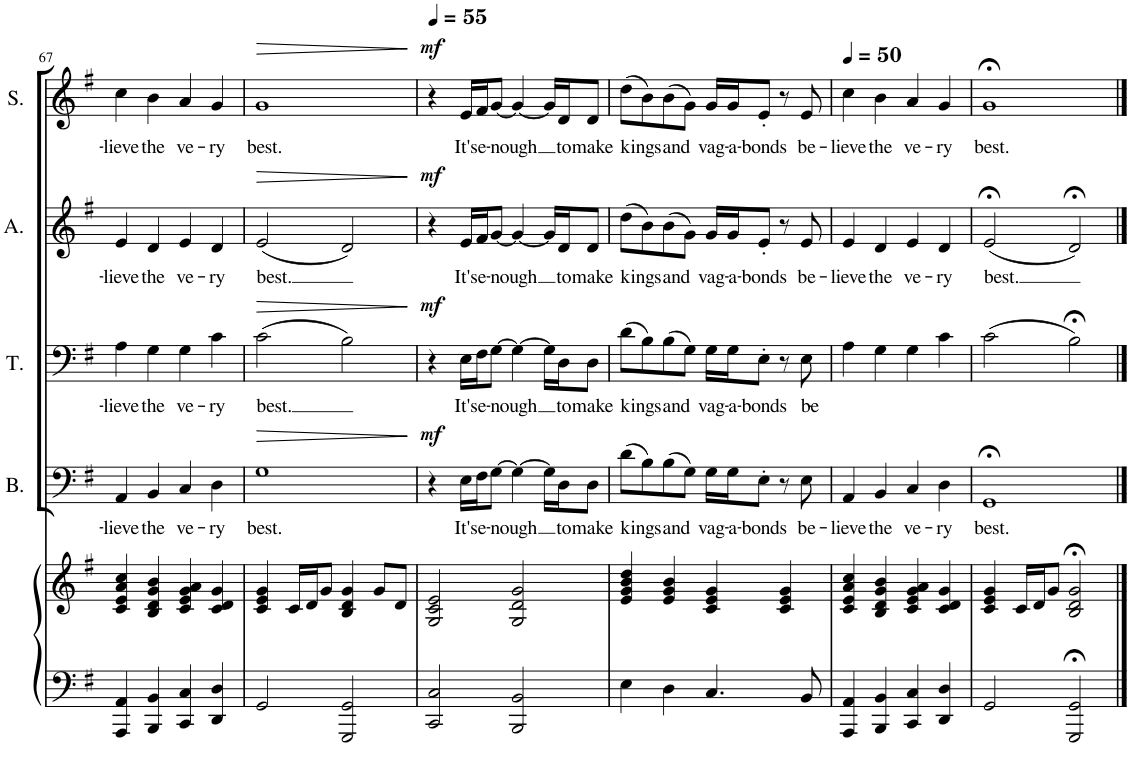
**kern	**kern	**kern	**text	**dynam	**kern	**text	**dynam	**kern	**text	**dynam	**kern	**text	**dynam
*part5	*part5	*part4	*part4	*part4	*part3	*part3	*part3	*part2	*part2	*part2	*part1	*part1	*part1
*staff6	*staff5	*staff4	*staff4	*staff4	*staff3	*staff3	*staff3	*staff2	*staff2	*staff2	*staff1	*staff1	*staff1
*I"Piano	*	*I"Bas	*	*	*I"Tenor	*	*	*I"Alt	*	*	*I"Sopr.	*	*
*I'Pno	*	*I'B.	*	*	*I'T.	*	*	*I'A.	*	*	*I'S.	*	*
!!LO:PB:g=z
*clefF4	*clefG2	*clefF4	*	*	*clefF4	*	*	*clefG2	*	*	*clefG2	*	*
*k[f#]	*k[f#]	*k[f#]	*	*	*k[f#]	*	*	*k[f#]	*	*	*k[f#]	*	*
*M4/4	*M4/4	*M4/4	*	*	*M4/4	*	*	*M4/4	*	*	*M4/4	*	*
=67	=67	=67	=67	=67	=67	=67	=67	=67	=67	=67	=67	=67	=67
!	!	!	!LO:LY:b	!	!	!LO:LY:b	!	!	!LO:LY:b	!	!	!LO:LY:b	!
4AAA/ 4AA/	4c/ 4e/ 4a/ 4cc/	4AA/	-lieve	.	4A\	-lieve	.	4e/	-lieve	.	4cc\	-lieve	.
!	!	!	!LO:LY:b	!	!	!LO:LY:b	!	!	!LO:LY:b	!	!	!LO:LY:b	!
4BBB/ 4BB/	4B/ 4d/ 4g/ 4b/	4BB/	the	.	4G\	the	.	4d/	the	.	4b\	the	.
!	!	!	!LO:LY:b	!	!	!LO:LY:b	!	!	!LO:LY:b	!	!	!LO:LY:b	!
4CC/ 4C/	4c/ 4e/ 4g/ 4a/	4C/	ve-	.	4G\	ve-	.	4e/	ve-	.	4a/	ve-	.
!	!	!	!LO:LY:b	!	!	!LO:LY:b	!	!	!LO:LY:b	!	!	!LO:LY:b	!
4DD/ 4D/	4c/ 4d/ 4g/	4D\	-ry	.	4c\	-ry	.	4d/	-ry	.	4g/	-ry	.
=68	=68	=68	=68	=68	=68	=68	=68	=68	=68	=68	=68	=68	=68
!	!	!	!LO:LY:b	!LO:HP:b	!	!LO:LY:b	!LO:HP:b	!	!LO:LY:b	!LO:HP:b	!	!LO:LY:b	!LO:HP:b
2GG/	4c/ 4e/ 4g/	1G	best.	>	(2c\	best.	>	(2e/	best.	>	1g	best.	>
.	16c/LL	.	.	.	.	.	.	.	.	.	.	.	.
.	16d/J	.	.	.	.	.	.	.	.	.	.	.	.
.	8g/J	.	.	.	.	.	.	.	.	.	.	.	.
2GGG/ 2GG/	4B/ 4d/ 4g/	.	.	.	2B\)	.	.	2d/)	.	.	.	.	.
.	8g/L	.	.	.	.	.	.	.	.	.	.	.	.
.	8d/J	.	.	.	.	.	.	.	.	.	.	.	.
.	.	.	.	]	.	.	]	.	.	]	.	.	]
=69	=69	=69	=69	=69	=69	=69	=69	=69	=69	=69	=69	=69	=69
*	*	*	*	*	*	*	*	*	*	*	*MM55	*	*
!	!	!	!	!LO:DY:a	!	!	!LO:DY:a	!	!	!LO:DY:a	!	!	!LO:DY:a
2CC/ 2C/	2G/ 2c/ 2e/	4r	.	mf	4r	.	mf	4r	.	mf	4r	.	mf
!	!	!	!LO:LY:b	!	!	!LO:LY:b	!	!	!LO:LY:b	!	!	!LO:LY:b	!
.	.	16E\LL	It's	.	16E\LL	It's	.	16e/LL	It's	.	16e/LL	It's	.
!	!	!	!LO:LY:b	!	!	!LO:LY:b	!	!	!LO:LY:b	!	!	!LO:LY:b	!
.	.	16F#\J	e-	.	16F#\J	e-	.	16f#/J	e-	.	16f#/J	e-	.
!	!	!	!LO:LY:b	!	!	!LO:LY:b	!	!	!LO:LY:b	!	!	!LO:LY:b	!
.	.	[8G\J	-nough	.	[8G\J	-nough	.	[8g/J	-nough	.	[8g/J	-nough	.
2BBB/ 2BB/	2G/ 2d/ 2g/	4G\_	.	.	4G\_	.	.	4g/_	.	.	4g/_	.	.
.	.	16G\LL]	.	.	16G\LL]	.	.	16g/LL]	.	.	16g/LL]	.	.
!	!	!	!LO:LY:b	!	!	!LO:LY:b	!	!	!LO:LY:b	!	!	!LO:LY:b	!
.	.	16D\J	to	.	16D\J	to	.	16d/J	to	.	16d/J	to	.
!	!	!	!LO:LY:b	!	!	!LO:LY:b	!	!	!LO:LY:b	!	!	!LO:LY:b	!
.	.	8D\J	make	.	8D\J	make	.	8d/J	make	.	8d/J	make	.
=70	=70	=70	=70	=70	=70	=70	=70	=70	=70	=70	=70	=70	=70
!	!	!	!LO:LY:b	!	!	!LO:LY:b	!	!	!LO:LY:b	!	!	!LO:LY:b	!
4E\	4e/ 4g/ 4b/ 4dd/	(8d\L	kings	.	(8d\L	kings	.	(8dd\L	kings	.	(8dd\L	kings	.
.	.	8B\)	.	.	8B\)	.	.	8b\)	.	.	8b\)	.	.
!	!	!	!LO:LY:b	!	!	!LO:LY:b	!	!	!LO:LY:b	!	!	!LO:LY:b	!
4D\	4e/ 4g/ 4b/	(8B\	and	.	(8B\	and	.	(8b\	and	.	(8b\	and	.
.	.	8G\J)	.	.	8G\J)	.	.	8g\J)	.	.	8g\J)	.	.
!	!	!	!LO:LY:b	!	!	!LO:LY:b	!	!	!LO:LY:b	!	!	!LO:LY:b	!
4.C/	4c/ 4e/ 4g/	16G\LL	vag-	.	16G\LL	vag-	.	16g/LL	vag-	.	16g/LL	vag-	.
!	!	!	!LO:LY:b	!	!	!LO:LY:b	!	!	!LO:LY:b	!	!	!LO:LY:b	!
.	.	16G\J	-a-	.	16G\J	-a-	.	16g/J	-a-	.	16g/J	-a-	.
!	!	!	!LO:LY:b	!	!	!LO:LY:b	!	!	!LO:LY:b	!	!	!LO:LY:b	!
.	.	8E'\J	-bonds	.	8E'\J	-bonds	.	8e'/J	-bonds	.	8e'/J	-bonds	.
.	4c/ 4e/ 4g/	8r	.	.	8r	.	.	8r	.	.	8r	.	.
!	!	!	!LO:LY:b	!	!	!LO:LY:b	!	!	!LO:LY:b	!	!	!LO:LY:b	!
8BB/	.	8E\	be-	.	8E\	be-	.	8e/	be-	.	8e/	be-	.
=71	=71	=71	=71	=71	=71	=71	=71	=71	=71	=71	=71	=71	=71
*	*	*	*	*	*	*	*	*	*	*	*MM50	*	*
!	!	!	!LO:LY:b	!	!	!	!	!	!LO:LY:b	!	!	!LO:LY:b	!
4AAA/ 4AA/	4c/ 4e/ 4a/ 4cc/	4AA/	-lieve	.	4A\	.	.	4e/	-lieve	.	4cc\	-lieve	.
!	!	!	!LO:LY:b	!	!	!	!	!	!LO:LY:b	!	!	!LO:LY:b	!
4BBB/ 4BB/	4B/ 4d/ 4g/ 4b/	4BB/	the	.	4G\	.	.	4d/	the	.	4b\	the	.
!	!	!	!LO:LY:b	!	!	!	!	!	!LO:LY:b	!	!	!LO:LY:b	!
4CC/ 4C/	4c/ 4e/ 4g/ 4a/	4C/	ve-	.	4G\	.	.	4e/	ve-	.	4a/	ve-	.
!	!	!	!LO:LY:b	!	!	!	!	!	!LO:LY:b	!	!	!LO:LY:b	!
4DD/ 4D/	4c/ 4d/ 4g/	4D\	-ry	.	4c\	.	.	4d/	-ry	.	4g/	-ry	.
=72	=72	=72	=72	=72	=72	=72	=72	=72	=72	=72	=72	=72	=72
!	!	!	!LO:LY:b	!	!	!	!	!	!LO:LY:b	!	!	!LO:LY:b	!
2GG/	4c/ 4e/ 4g/	1GG;<	best.	.	(2c\	.	.	(2e;</	best.	.	1g;<	best.	.
.	16c/LL	.	.	.	.	.	.	.	.	.	.	.	.
.	16d/J	.	.	.	.	.	.	.	.	.	.	.	.
.	8g/J	.	.	.	.	.	.	.	.	.	.	.	.
2GGG/;< 2GG/;<	2B/;< 2d/;< 2g/;<	.	.	.	2B;<\)	.	.	2d;</)	.	.	.	.	.
==	==	==	==	==	==	==	==	==	==	==	==	==	==
*-	*-	*-	*-	*-	*-	*-	*-	*-	*-	*-	*-	*-	*-
